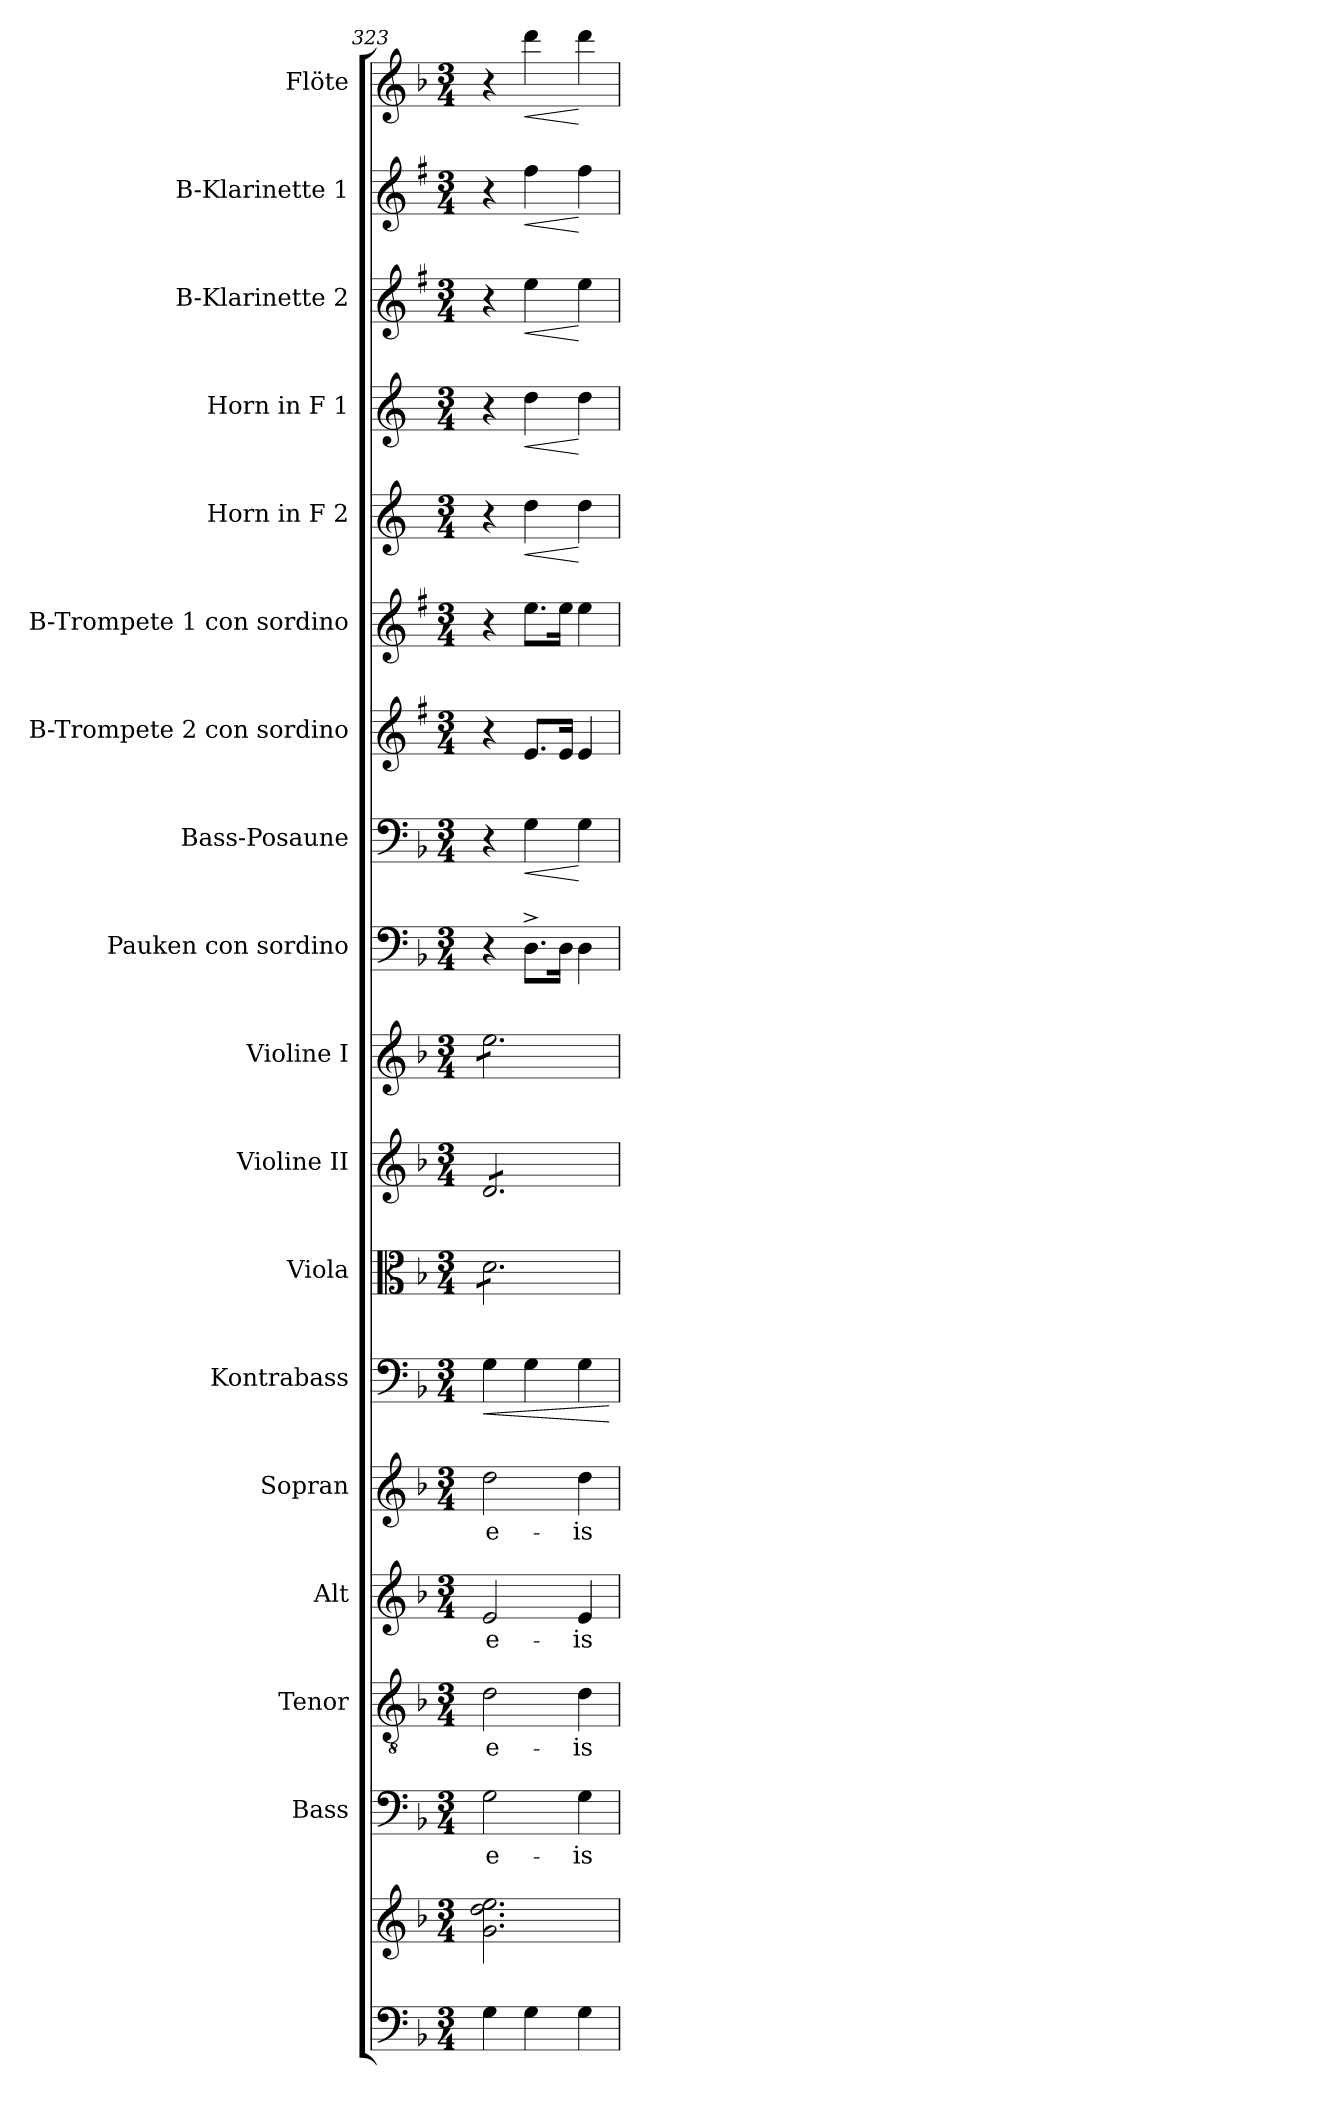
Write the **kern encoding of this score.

**kern	**kern	**kern	**text	**kern	**text	**kern	**text	**kern	**text	**kern	**dynam	**kern	**kern	**kern	**kern	**kern	**dynam	**kern	**kern	**kern	**dynam	**kern	**dynam	**kern	**dynam	**kern	**dynam	**kern	**dynam
*part18	*part18	*part17	*part17	*part16	*part16	*part15	*part15	*part14	*part14	*part13	*part13	*part12	*part11	*part10	*part9	*part8	*part8	*part7	*part6	*part5	*part5	*part4	*part4	*part3	*part3	*part2	*part2	*part1	*part1
*staff19	*staff18	*staff17	*staff17	*staff16	*staff16	*staff15	*staff15	*staff14	*staff14	*staff13	*staff13	*staff12	*staff11	*staff10	*staff9	*staff8	*staff8	*staff7	*staff6	*staff5	*staff5	*staff4	*staff4	*staff3	*staff3	*staff2	*staff2	*staff1	*staff1
*	*	*I"Bass	*	*I"Tenor	*	*I"Alt	*	*I"Sopran	*	*I"Kontrabass	*	*I"Viola	*I"Violine II	*I"Violine I	*I"Pauken con sordino	*I"Bass-Posaune	*	*I"B-Trompete 2 con sordino	*I"B-Trompete 1 con sordino	*I"Horn in F 2	*	*I"Horn in F 1	*	*I"B-Klarinette 2	*	*I"B-Klarinette 1	*	*I"Flöte	*
*	*	*I'B.	*	*I'T.	*	*I'A.	*	*I'S.	*	*I'Kb.	*	*I'Vla.	*I'Vl. II	*I'Vl. I	*I'Pk.	*I'B. Pos.	*	*I'B Trp. 2	*I'B Trp. 1	*	*	*	*	*I'B Kl. 2	*	*I'B Kl. 1	*	*I'Fl.	*
*clefF4	*clefG2	*clefF4	*	*clefGv2	*	*clefG2	*	*clefG2	*	*clefF4	*	*clefC3	*clefG2	*clefG2	*clefF4	*clefF4	*	*clefG2	*clefG2	*clefG2	*	*clefG2	*	*clefG2	*	*clefG2	*	*clefG2	*
*	*	*	*	*	*	*	*	*	*	*ITrd7c12	*	*	*	*	*	*	*	*ITrd1c2	*ITrd1c2	*ITrd4c7	*	*ITrd4c7	*	*ITrd1c2	*	*ITrd1c2	*	*	*
*k[b-]	*k[b-]	*k[b-]	*	*k[b-]	*	*k[b-]	*	*k[b-]	*	*k[b-]	*	*k[b-]	*k[b-]	*k[b-]	*k[b-]	*k[b-]	*	*k[b-]	*k[b-]	*k[b-]	*	*k[b-]	*	*k[b-]	*	*k[b-]	*	*k[b-]	*
*F:	*F:	*F:	*	*F:	*	*F:	*	*F:	*	*F:	*	*F:	*F:	*F:	*F:	*F:	*	*F:	*F:	*F:	*	*F:	*	*F:	*	*F:	*	*F:	*
*M3/4	*M3/4	*M3/4	*	*M3/4	*	*M3/4	*	*M3/4	*	*M3/4	*	*M3/4	*M3/4	*M3/4	*M3/4	*M3/4	*	*M3/4	*M3/4	*M3/4	*	*M3/4	*	*M3/4	*	*M3/4	*	*M3/4	*
=323	=323	=323	=323	=323	=323	=323	=323	=323	=323	=323	=323	=323	=323	=323	=323	=323	=323	=323	=323	=323	=323	=323	=323	=323	=323	=323	=323	=323	=323
!	!	!	!LO:LY:b	!	!LO:LY:b	!	!LO:LY:b	!	!LO:LY:b	!	!LO:HP:b	!	!	!	!	!	!	!	!	!	!	!	!	!	!	!	!	!	!
*	*	*	*	*	*	*	*	*	*	*	*	*tremolo	*	*	*	*	*	*	*	*	*	*	*	*	*	*	*	*	*
*	*	*	*	*	*	*	*	*	*	*	*	*	*tremolo	*	*	*	*	*	*	*	*	*	*	*	*	*	*	*	*
*	*	*	*	*	*	*	*	*	*	*	*	*	*	*tremolo	*	*	*	*	*	*	*	*	*	*	*	*	*	*	*
4G\	2.g\ 2.dd\ 2.ee\	2G\	e-	2d\	e-	2e/	e-	2dd\	e-	4GG\	<	8d\L	8d/L	8ee\L	4r	4r	.	4r	4r	4r	.	4r	.	4r	.	4r	.	4r	.
.	.	.	.	.	.	.	.	.	.	.	.	8d\	8d/	8ee\	.	.	.	.	.	.	.	.	.	.	.	.	.	.	.
!	!	!	!	!	!	!	!	!	!	!	!	!	!	!	!	!	!LO:HP:b	!	!	!	!LO:HP:b	!	!LO:HP:b	!	!LO:HP:b	!	!LO:HP:b	!	!LO:HP:b
4G\	.	.	.	.	.	.	.	.	.	4GG\	.	8d\	8d/	8ee\	8.D^>\L	4G\	<	8.d/L	8.dd\L	4g\	<	4g\	<	4dd\	<	4ee\	<	4ddd\	<
.	.	.	.	.	.	.	.	.	.	.	.	8d\	8d/	8ee\	.	.	.	.	.	.	.	.	.	.	.	.	.	.	.
.	.	.	.	.	.	.	.	.	.	.	.	.	.	.	16D\Jk	.	.	16d/Jk	16dd\Jk	.	.	.	.	.	.	.	.	.	.
!	!	!	!LO:LY:b	!	!LO:LY:b	!	!LO:LY:b	!	!LO:LY:b	!	!	!	!	!	!	!	!	!	!	!	!	!	!	!	!	!	!	!	!
4G\	.	4G\	-is	4d\	-is	4e/	-is	4dd\	-is	4GG\	.	8d\	8d/	8ee\	4D\	4G\	[	4d/	4dd\	4g\	[	4g\	[	4dd\	[	4ee\	[	4ddd\	[
.	.	.	.	.	.	.	.	.	.	.	.	8d\J	8d/J	8ee\J	.	.	.	.	.	.	.	.	.	.	.	.	.	.	.
*	*	*	*	*	*	*	*	*	*	*	*	*	*	*Xtremolo	*	*	*	*	*	*	*	*	*	*	*	*	*	*	*
*	*	*	*	*	*	*	*	*	*	*	*	*	*Xtremolo	*	*	*	*	*	*	*	*	*	*	*	*	*	*	*	*
*	*	*	*	*	*	*	*	*	*	*	*	*Xtremolo	*	*	*	*	*	*	*	*	*	*	*	*	*	*	*	*	*
.	.	.	.	.	.	.	.	.	.	.	[	.	.	.	.	.	.	.	.	.	.	.	.	.	.	.	.	.	.
=	=	=	=	=	=	=	=	=	=	=	=	=	=	=	=	=	=	=	=	=	=	=	=	=	=	=	=	=	=
*-	*-	*-	*-	*-	*-	*-	*-	*-	*-	*-	*-	*-	*-	*-	*-	*-	*-	*-	*-	*-	*-	*-	*-	*-	*-	*-	*-	*-	*-
